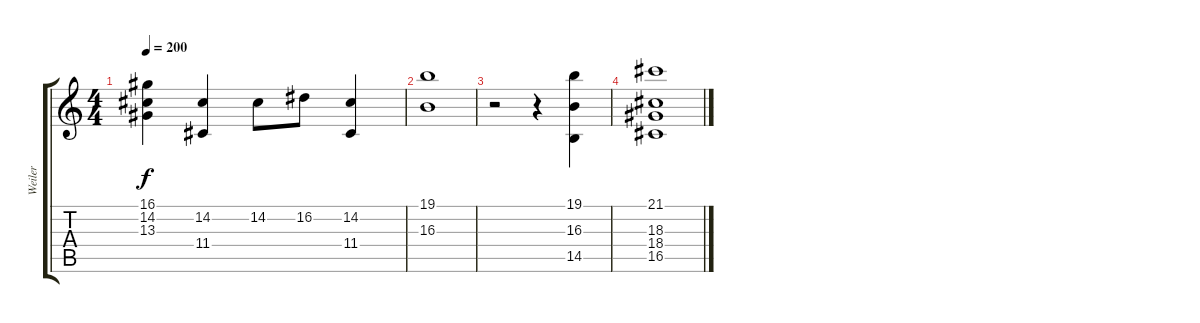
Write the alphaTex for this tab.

\track ("Weiler" "Weiler") {instrument brightacousticpiano}
\staff {score tabs}
\tuning (E4 B3 G3 D3 A2 E2) {hide}
\ts (4 4)
\tempo 200
\clef g2
\ks c
(16.1 14.2 13.3).4{dy f} (14.2 11.4).4 14.2.8 16.2.8 (14.2 11.4).4 |
(19.1 16.3).1 |
r.2 r.4 (19.1 16.3 14.5).4 |
(21.1 18.3 18.4 16.5).1
